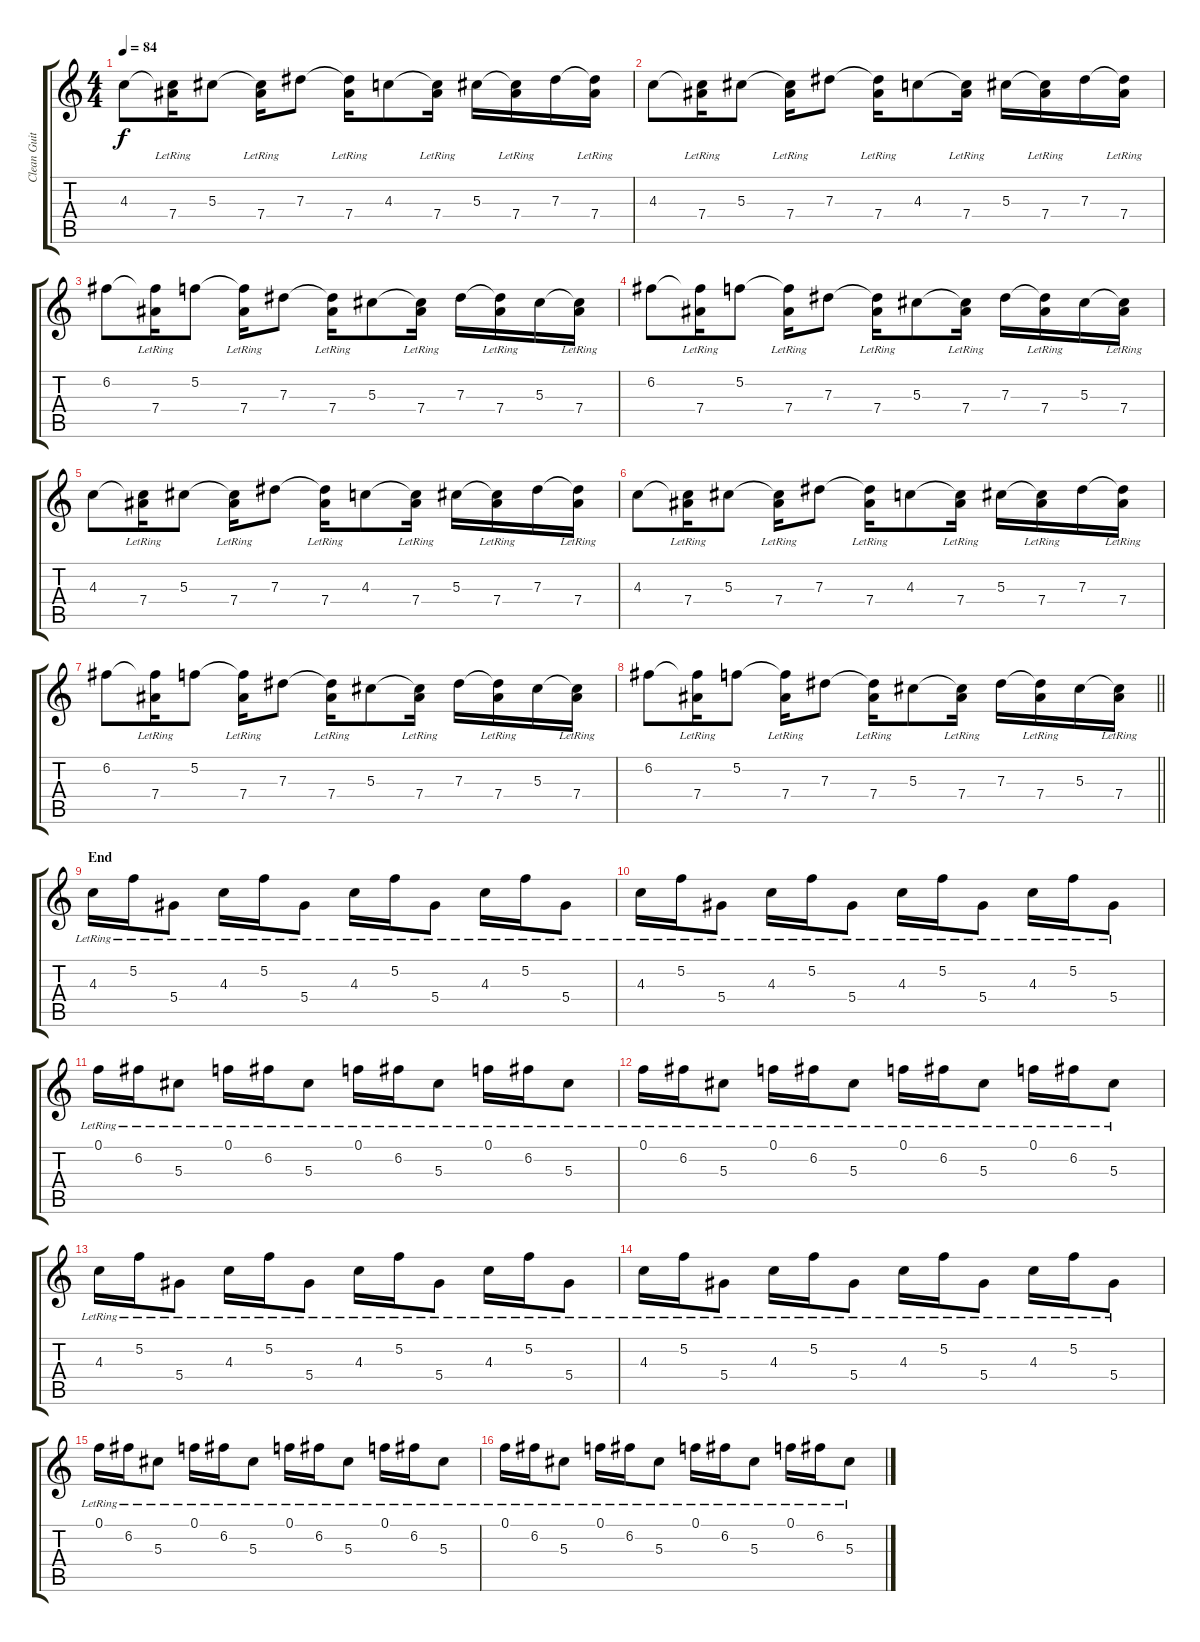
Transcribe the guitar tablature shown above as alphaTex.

\track ("Clean Guitar" "Clean Guit") {instrument electricguitarclean}
\staff {score tabs}
\tuning (F4 C4 Ab3 Eb3 Bb2 F2) {hide}
\ts (4 4)
\tempo 84
\clef g2
\ks c
4.3.8{dy f} (4.3{t} 7.4{lr}).16 5.3.8 (5.3{t} 7.4{lr}).16 7.3.8 (7.3{t} 7.4{lr}).16 4.3.8 (4.3{t} 7.4{lr}).16 5.3.16 (5.3{t} 7.4{lr}).16 7.3.16 (7.3{t} 7.4{lr}).16 |
4.3.8 (4.3{t} 7.4{lr}).16 5.3.8 (5.3{t} 7.4{lr}).16 7.3.8 (7.3{t} 7.4{lr}).16 4.3.8 (4.3{t} 7.4{lr}).16 5.3.16 (5.3{t} 7.4{lr}).16 7.3.16 (7.3{t} 7.4{lr}).16 |
6.2.8 (6.2{t} 7.4{lr}).16 5.2.8 (5.2{t} 7.4{lr}).16 7.3.8 (7.3{t} 7.4{lr}).16 5.3.8 (5.3{t} 7.4{lr}).16 7.3.16 (7.3{t} 7.4{lr}).16 5.3.16 (5.3{t} 7.4{lr}).16 |
6.2.8 (6.2{t} 7.4{lr}).16 5.2.8 (5.2{t} 7.4{lr}).16 7.3.8 (7.3{t} 7.4{lr}).16 5.3.8 (5.3{t} 7.4{lr}).16 7.3.16 (7.3{t} 7.4{lr}).16 5.3.16 (5.3{t} 7.4{lr}).16 |
4.3.8 (4.3{t} 7.4{lr}).16 5.3.8 (5.3{t} 7.4{lr}).16 7.3.8 (7.3{t} 7.4{lr}).16 4.3.8 (4.3{t} 7.4{lr}).16 5.3.16 (5.3{t} 7.4{lr}).16 7.3.16 (7.3{t} 7.4{lr}).16 |
4.3.8 (4.3{t} 7.4{lr}).16 5.3.8 (5.3{t} 7.4{lr}).16 7.3.8 (7.3{t} 7.4{lr}).16 4.3.8 (4.3{t} 7.4{lr}).16 5.3.16 (5.3{t} 7.4{lr}).16 7.3.16 (7.3{t} 7.4{lr}).16 |
6.2.8 (6.2{t} 7.4{lr}).16 5.2.8 (5.2{t} 7.4{lr}).16 7.3.8 (7.3{t} 7.4{lr}).16 5.3.8 (5.3{t} 7.4{lr}).16 7.3.16 (7.3{t} 7.4{lr}).16 5.3.16 (5.3{t} 7.4{lr}).16 |
\barLineRight lightlight
6.2.8 (6.2{t} 7.4{lr}).16 5.2.8 (5.2{t} 7.4{lr}).16 7.3.8 (7.3{t} 7.4{lr}).16 5.3.8 (5.3{t} 7.4{lr}).16 7.3.16 (7.3{t} 7.4{lr}).16 5.3.16 (5.3{t} 7.4{lr}).16 |
\section ("" "End")
4.3{lr}.16 5.2{lr}.16 5.4{lr}.8 4.3{lr}.16 5.2{lr}.16 5.4{lr}.8 4.3{lr}.16 5.2{lr}.16 5.4{lr}.8 4.3{lr}.16 5.2{lr}.16 5.4{lr}.8 |
4.3{lr}.16 5.2{lr}.16 5.4{lr}.8 4.3{lr}.16 5.2{lr}.16 5.4{lr}.8 4.3{lr}.16 5.2{lr}.16 5.4{lr}.8 4.3{lr}.16 5.2{lr}.16 5.4{lr}.8 |
0.1{lr}.16 6.2{lr}.16 5.3{lr}.8 0.1{lr}.16 6.2{lr}.16 5.3{lr}.8 0.1{lr}.16 6.2{lr}.16 5.3{lr}.8 0.1{lr}.16 6.2{lr}.16 5.3{lr}.8 |
0.1{lr}.16{volume 0} 6.2{lr}.16 5.3{lr}.8 0.1{lr}.16 6.2{lr}.16 5.3{lr}.8 0.1{lr}.16 6.2{lr}.16 5.3{lr}.8 0.1{lr}.16 6.2{lr}.16 5.3{lr}.8 |
4.3{lr}.16 5.2{lr}.16 5.4{lr}.8 4.3{lr}.16 5.2{lr}.16 5.4{lr}.8 4.3{lr}.16 5.2{lr}.16 5.4{lr}.8 4.3{lr}.16 5.2{lr}.16 5.4{lr}.8 |
4.3{lr}.16 5.2{lr}.16 5.4{lr}.8 4.3{lr}.16 5.2{lr}.16 5.4{lr}.8 4.3{lr}.16 5.2{lr}.16 5.4{lr}.8 4.3{lr}.16 5.2{lr}.16 5.4{lr}.8 |
0.1{lr}.16 6.2{lr}.16 5.3{lr}.8 0.1{lr}.16 6.2{lr}.16 5.3{lr}.8 0.1{lr}.16 6.2{lr}.16 5.3{lr}.8 0.1{lr}.16 6.2{lr}.16 5.3{lr}.8 |
0.1{lr}.16 6.2{lr}.16 5.3{lr}.8 0.1{lr}.16 6.2{lr}.16 5.3{lr}.8 0.1{lr}.16 6.2{lr}.16 5.3{lr}.8 0.1{lr}.16 6.2{lr}.16 5.3{lr}.8
